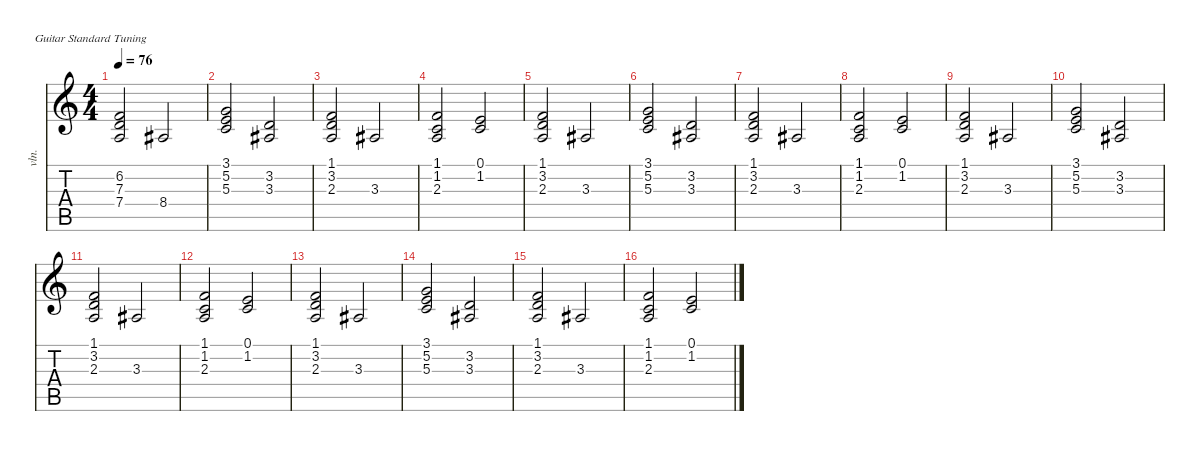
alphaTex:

\defaultSystemsLayout 4
\hideDynamics
\bracketExtendMode nobrackets
\otherSystemsTrackNameOrientation horizontal
\track ("Strings (Rhythm)" "vln.") {instrument synthstrings2}
\staff {score tabs}
\tuning (E4 B3 G3 D3 A2 E2)
\ts (4 4)
\tempo 76
\clef g2
\ks c
(6.2 7.3 7.4).2{dy f} 8.4{acc #}.2 |
(3.1 5.2 5.3).2 (3.2 3.3{acc #}).2 |
(1.1 3.2 2.3).2 3.3{acc #}.2 |
(1.1 1.2 2.3).2 (0.1 1.2).2 |
(1.1 3.2 2.3).2 3.3{acc #}.2 |
(3.1 5.2 5.3).2 (3.2 3.3{acc #}).2 |
(1.1 3.2 2.3).2 3.3{acc #}.2 |
(1.1 1.2 2.3).2 (0.1 1.2).2 |
(1.1 3.2 2.3).2 3.3{acc #}.2 |
(3.1 5.2 5.3).2 (3.2 3.3{acc #}).2 |
(1.1 3.2 2.3).2 3.3{acc #}.2 |
(1.1 1.2 2.3).2 (0.1 1.2).2 |
(1.1 3.2 2.3).2 3.3{acc #}.2 |
(3.1 5.2 5.3).2 (3.2 3.3{acc #}).2 |
(1.1 3.2 2.3).2 3.3{acc #}.2 |
(1.1 1.2 2.3).2 (0.1 1.2).2
